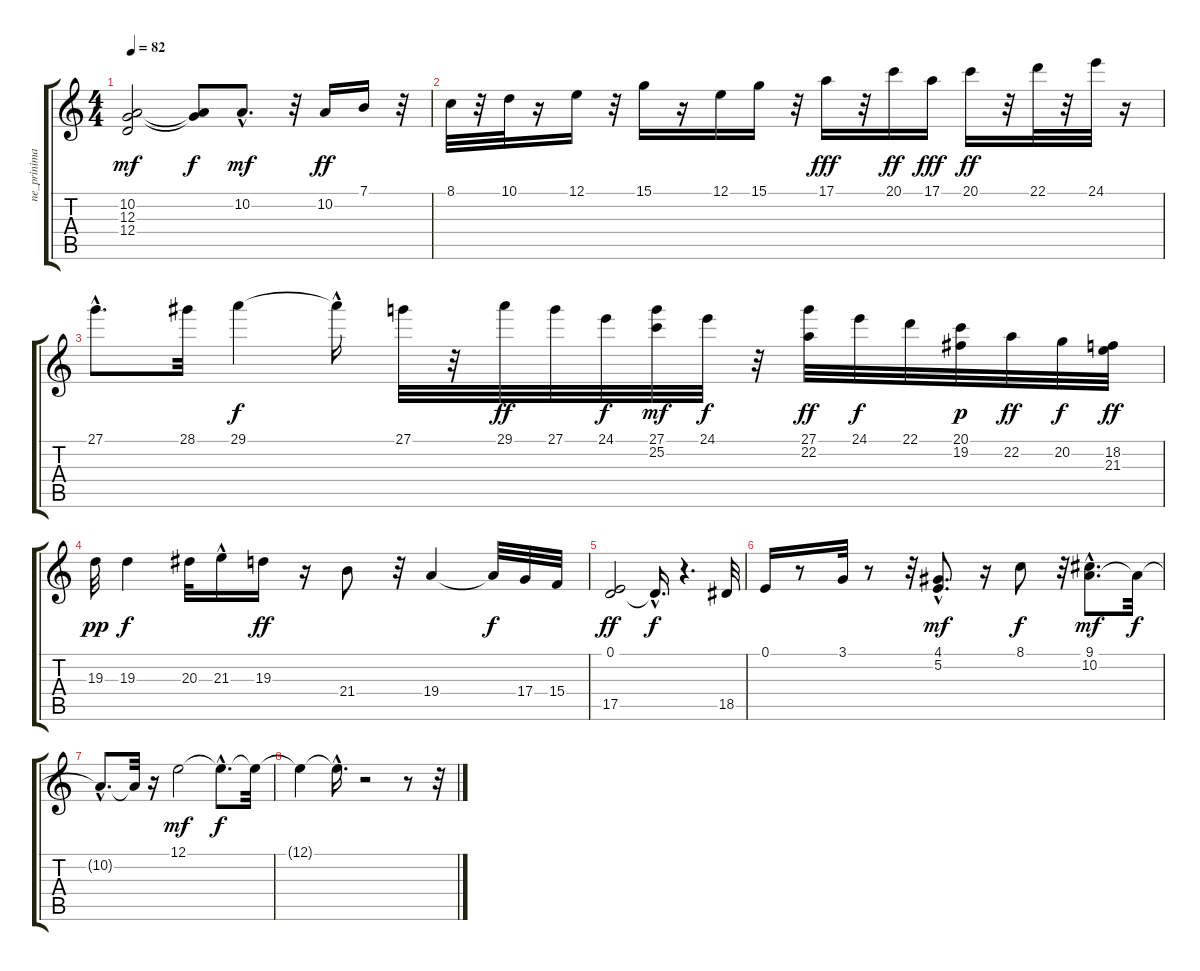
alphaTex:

\track ("ne_prinimai" "ne_prinima") {instrument flute}
\staff {score tabs}
\tuning (E4 B3 G3 D3 A2 E2) {hide}
\ts (4 4)
\tempo 82
\clef g2
\ks c
(10.2 12.3 12.4).2{dy mf} (10.2{t} 12.3{t}).8{dy f} 10.2{hac}.8{d dy mf} r.32 10.2.16{dy ff} 7.1.16 r.32 |
8.1.32 r.32 10.1.32 r.16 12.1.16 r.32 15.1.16 r.16 12.1.16 15.1.16 r.32 17.1.16{dy fff} r.32 20.1.16{dy ff} 17.1.16{dy fff} 20.1.16{dy ff} r.32 22.1.32 r.32 24.1.32 r.16 |
27.1{hac}.8{d} 28.1.32 29.1.4{dy f} 29.1{hac t}.16 27.1.32 r.32 29.1.32{dy ff} 27.1.32 24.1.32{dy f} (27.1 25.2).32{dy mf} 24.1.32{dy f} r.32 (27.1 22.2).32{dy ff} 24.1.32{dy f} 22.1.32 (20.1 19.2).32{dy p} 22.2.32{dy ff} 20.2.32{dy f} (18.2 21.3).32{dy ff} |
19.3.32{dy pp} 19.3.4{dy f} 20.3.32 21.3{hac}.16 19.3.16{dy ff} r.16 21.4.8 r.32 19.4.4 19.4{t}.32{dy f} 17.4.32 15.4.32 |
(0.1 17.5).2{dy ff} 17.5{hac t}.16{d dy f} r.4{d} 18.5.32 |
0.1.16 r.8 3.1.32 r.8 r.32 (4.1 5.2{hac}).8{d dy mf} r.16 8.1.8{dy f} r.32 (9.1 10.2{hac}).8{d dy mf} 10.2{t}.32{dy f} |
10.2{hac t}.8{d} 10.2{t}.32 r.16 12.1.2{dy mf} 12.1{hac t}.8{d dy f} 12.1{t}.32 |
12.1{t}.4 12.1{hac t}.16{d} r.2 r.8 r.32
